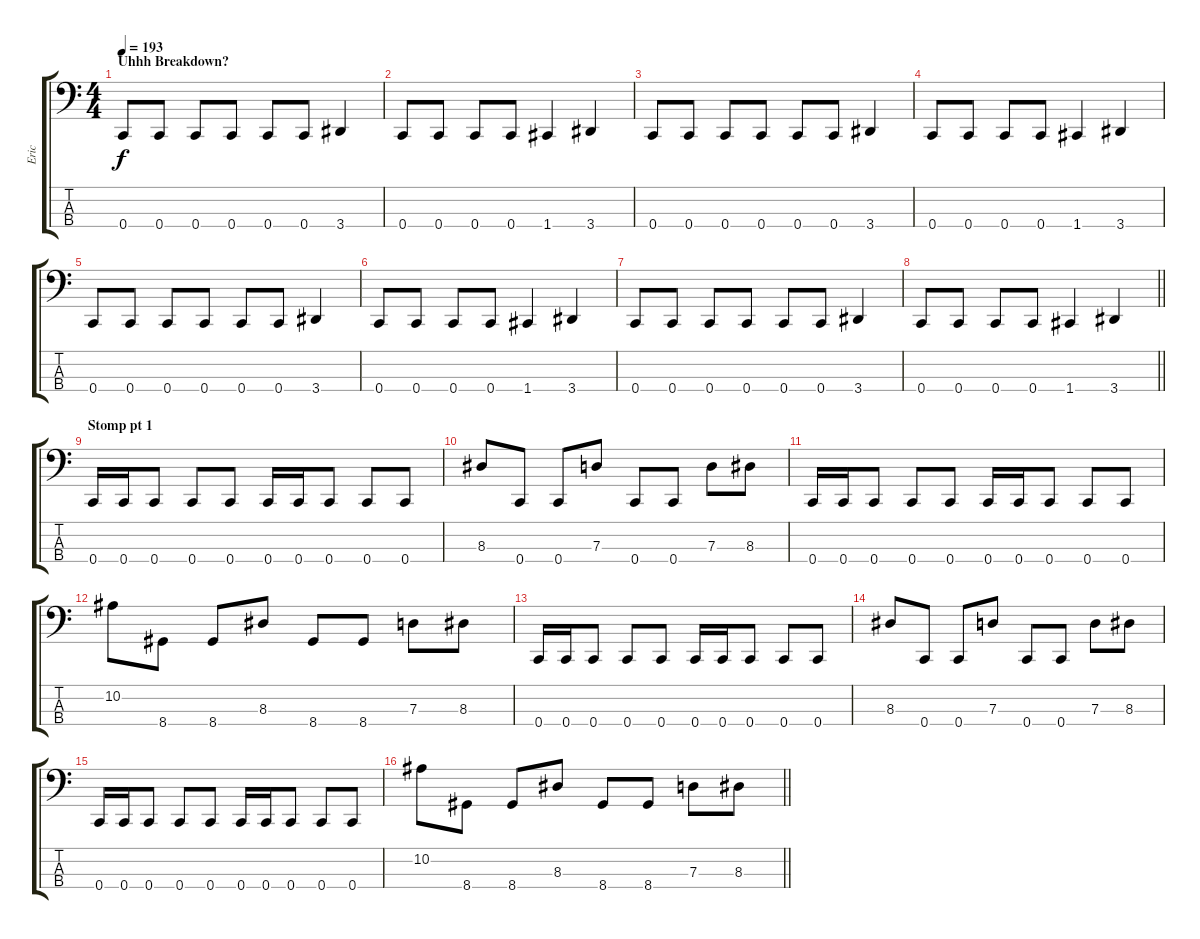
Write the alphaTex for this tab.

\track ("Eric" "Eric") {instrument electricbasspick}
\staff {score tabs}
\tuning (F2 C2 G1 C1) {hide}
\ts (4 4)
\section ("" "Uhhh Breakdown?")
\tempo 193
\clef f4
\ks c
0.4.8{dy f} 0.4.8 0.4.8 0.4.8 0.4.8 0.4.8 3.4.4 |
0.4.8 0.4.8 0.4.8 0.4.8 1.4.4 3.4.4 |
0.4.8 0.4.8 0.4.8 0.4.8 0.4.8 0.4.8 3.4.4 |
0.4.8 0.4.8 0.4.8 0.4.8 1.4.4 3.4.4 |
0.4.8 0.4.8 0.4.8 0.4.8 0.4.8 0.4.8 3.4.4 |
0.4.8 0.4.8 0.4.8 0.4.8 1.4.4 3.4.4 |
0.4.8 0.4.8 0.4.8 0.4.8 0.4.8 0.4.8 3.4.4 |
\barLineRight lightlight
0.4.8 0.4.8 0.4.8 0.4.8 1.4.4 3.4.4 |
\section ("" "Stomp pt 1")
0.4.16 0.4.16 0.4.8 0.4.8 0.4.8 0.4.16 0.4.16 0.4.8 0.4.8 0.4.8 |
8.3.8 0.4.8 0.4.8 7.3.8 0.4.8 0.4.8 7.3.8 8.3.8 |
0.4.16 0.4.16 0.4.8 0.4.8 0.4.8 0.4.16 0.4.16 0.4.8 0.4.8 0.4.8 |
10.2.8 8.4.8 8.4.8 8.3.8 8.4.8 8.4.8 7.3.8 8.3.8 |
0.4.16 0.4.16 0.4.8 0.4.8 0.4.8 0.4.16 0.4.16 0.4.8 0.4.8 0.4.8 |
8.3.8 0.4.8 0.4.8 7.3.8 0.4.8 0.4.8 7.3.8 8.3.8 |
0.4.16 0.4.16 0.4.8 0.4.8 0.4.8 0.4.16 0.4.16 0.4.8 0.4.8 0.4.8 |
\barLineRight lightlight
10.2.8 8.4.8 8.4.8 8.3.8 8.4.8 8.4.8 7.3.8 8.3.8
